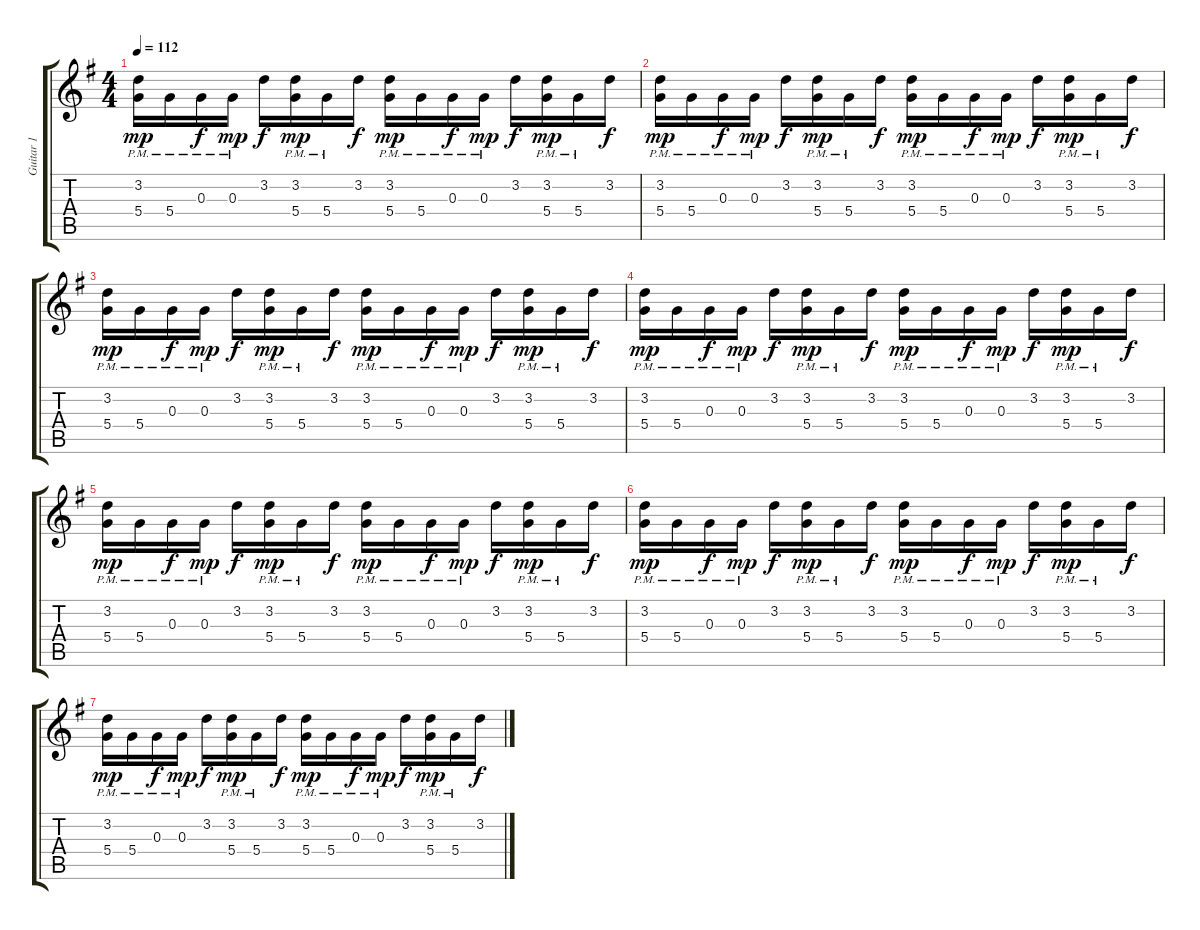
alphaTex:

\track ("Guitar 1" "Guitar 1") {instrument electricguitarclean}
\staff {score tabs}
\tuning (E4 B3 G3 D3 A2 E2) {hide}
\ts (4 4)
\tempo 112
\clef g2
\ks g
(3.2 5.4{pm}).16{dy mp} 5.4{pm}.16 0.3{pm}.16{dy f} 0.3{pm}.16{dy mp} 3.2.16{dy f} (3.2 5.4{pm}).16{dy mp} 5.4{pm}.16 3.2.16{dy f} (3.2 5.4{pm}).16{dy mp} 5.4{pm}.16 0.3{pm}.16{dy f} 0.3{pm}.16{dy mp} 3.2.16{dy f} (3.2 5.4{pm}).16{dy mp} 5.4{pm}.16 3.2.16{dy f} |
(3.2 5.4{pm}).16{dy mp} 5.4{pm}.16 0.3{pm}.16{dy f} 0.3{pm}.16{dy mp} 3.2.16{dy f} (3.2 5.4{pm}).16{dy mp} 5.4{pm}.16 3.2.16{dy f} (3.2 5.4{pm}).16{dy mp} 5.4{pm}.16 0.3{pm}.16{dy f} 0.3{pm}.16{dy mp} 3.2.16{dy f} (3.2 5.4{pm}).16{dy mp} 5.4{pm}.16 3.2.16{dy f} |
(3.2 5.4{pm}).16{dy mp} 5.4{pm}.16 0.3{pm}.16{dy f} 0.3{pm}.16{dy mp} 3.2.16{dy f} (3.2 5.4{pm}).16{dy mp} 5.4{pm}.16 3.2.16{dy f} (3.2 5.4{pm}).16{dy mp} 5.4{pm}.16 0.3{pm}.16{dy f} 0.3{pm}.16{dy mp} 3.2.16{dy f} (3.2 5.4{pm}).16{dy mp} 5.4{pm}.16 3.2.16{dy f} |
(3.2 5.4{pm}).16{dy mp} 5.4{pm}.16 0.3{pm}.16{dy f} 0.3{pm}.16{dy mp} 3.2.16{dy f} (3.2 5.4{pm}).16{dy mp} 5.4{pm}.16 3.2.16{dy f} (3.2 5.4{pm}).16{dy mp} 5.4{pm}.16 0.3{pm}.16{dy f} 0.3{pm}.16{dy mp} 3.2.16{dy f} (3.2 5.4{pm}).16{dy mp} 5.4{pm}.16 3.2.16{dy f} |
(3.2 5.4{pm}).16{dy mp} 5.4{pm}.16 0.3{pm}.16{dy f} 0.3{pm}.16{dy mp} 3.2.16{dy f} (3.2 5.4{pm}).16{dy mp} 5.4{pm}.16 3.2.16{dy f} (3.2 5.4{pm}).16{dy mp} 5.4{pm}.16 0.3{pm}.16{dy f} 0.3{pm}.16{dy mp} 3.2.16{dy f} (3.2 5.4{pm}).16{dy mp} 5.4{pm}.16 3.2.16{dy f} |
(3.2 5.4{pm}).16{dy mp} 5.4{pm}.16 0.3{pm}.16{dy f} 0.3{pm}.16{dy mp} 3.2.16{dy f} (3.2 5.4{pm}).16{dy mp} 5.4{pm}.16 3.2.16{dy f} (3.2 5.4{pm}).16{dy mp} 5.4{pm}.16 0.3{pm}.16{dy f} 0.3{pm}.16{dy mp} 3.2.16{dy f} (3.2 5.4{pm}).16{dy mp} 5.4{pm}.16 3.2.16{dy f} |
(3.2 5.4{pm}).16{dy mp} 5.4{pm}.16 0.3{pm}.16{dy f} 0.3{pm}.16{dy mp} 3.2.16{dy f} (3.2 5.4{pm}).16{dy mp} 5.4{pm}.16 3.2.16{dy f} (3.2 5.4{pm}).16{dy mp} 5.4{pm}.16 0.3{pm}.16{dy f} 0.3{pm}.16{dy mp} 3.2.16{dy f} (3.2 5.4{pm}).16{dy mp} 5.4{pm}.16 3.2.16{dy f}
